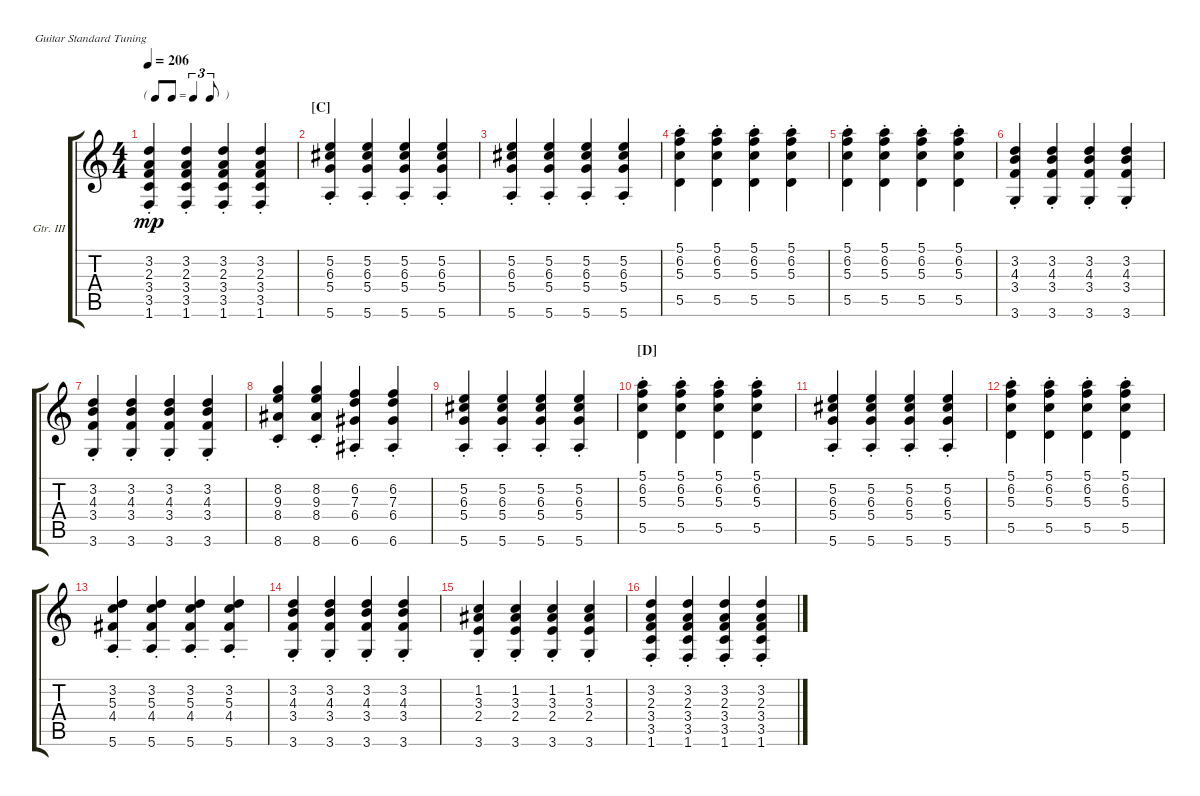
\defaultSystemsLayout 4
\bracketExtendMode groupsimilarinstruments
\firstSystemTrackNameOrientation horizontal
\otherSystemsTrackNameOrientation horizontal
\track ("Guitar III" "Gtr. III") {instrument acousticguitarsteel}
\staff {score tabs}
\tuning (E4 B3 G3 D3 A2 E2)
\ts (4 4)
\tf triplet8th
\tempo 206
\clef g2
\scale
0.25
\ks c
(1.6{st} 3.5{st} 3.4{st} 2.3{st} 3.2{st}).4{dy mp} (1.6{st} 3.5{st} 3.4{st} 2.3{st} 3.2{st}).4 (1.6{st} 3.5{st} 3.4{st} 2.3{st} 3.2{st}).4 (1.6{st} 3.5{st} 3.4{st} 2.3{st} 3.2{st}).4 |
\section ("C" "")
\scale
0.25 (5.6{st} 5.4{st} 6.3{st} 5.2{st}).4 (5.6{st} 5.4{st} 6.3{st} 5.2{st}).4 (5.6{st} 5.4{st} 6.3{st} 5.2{st}).4 (5.6{st} 5.4{st} 6.3{st} 5.2{st}).4 |
\scale
0.25 (5.6{st} 5.4{st} 6.3{st} 5.2{st}).4 (5.6{st} 5.4{st} 6.3{st} 5.2{st}).4 (5.6{st} 5.4{st} 6.3{st} 5.2{st}).4 (5.6{st} 5.4{st} 6.3{st} 5.2{st}).4 |
\scale
0.25 (5.5{st} 5.3{st} 6.2{st} 5.1{st}).4 (5.5{st} 5.3{st} 6.2{st} 5.1{st}).4 (5.5{st} 5.3{st} 6.2{st} 5.1{st}).4 (5.5{st} 5.3{st} 6.2{st} 5.1{st}).4 |
\scale
0.25 (5.5{st} 5.3{st} 6.2{st} 5.1{st}).4 (5.5{st} 5.3{st} 6.2{st} 5.1{st}).4 (5.5{st} 5.3{st} 6.2{st} 5.1{st}).4 (5.5{st} 5.3{st} 6.2{st} 5.1{st}).4 |
\scale
0.25 (3.2{st} 4.3{st} 3.4{st} 3.6{st}).4 (3.2{st} 4.3{st} 3.4{st} 3.6{st}).4 (3.2{st} 4.3{st} 3.4{st} 3.6{st}).4 (3.2{st} 4.3{st} 3.4{st} 3.6{st}).4 |
\scale
0.25 (3.2{st} 4.3{st} 3.4{st} 3.6{st}).4 (3.2{st} 4.3{st} 3.4{st} 3.6{st}).4 (3.2{st} 4.3{st} 3.4{st} 3.6{st}).4 (3.2{st} 4.3{st} 3.4{st} 3.6{st}).4 |
\scale
0.25 (8.6{st} 8.4{st} 9.3{st} 8.2{st}).4 (8.6{st} 8.4{st} 9.3{st} 8.2{st}).4 (6.2{st} 7.3{st} 6.4{st} 6.6{st}).4 (6.2{st} 7.3{st} 6.4{st} 6.6{st}).4 |
\scale
0.25 (5.6{st} 5.4{st} 6.3{st} 5.2{st}).4 (5.6{st} 5.4{st} 6.3{st} 5.2{st}).4 (5.6{st} 5.4{st} 6.3{st} 5.2{st}).4 (5.6{st} 5.4{st} 6.3{st} 5.2{st}).4 |
\section ("D" "")
\scale
0.25 (5.5{st} 5.3{st} 6.2{st} 5.1{st}).4 (5.5{st} 5.3{st} 6.2{st} 5.1{st}).4 (5.5{st} 5.3{st} 6.2{st} 5.1{st}).4 (5.5{st} 5.3{st} 6.2{st} 5.1{st}).4 |
\scale
0.25 (5.6{st} 5.4{st} 6.3{st} 5.2{st}).4 (5.6{st} 5.4{st} 6.3{st} 5.2{st}).4 (5.6{st} 5.4{st} 6.3{st} 5.2{st}).4 (5.6{st} 5.4{st} 6.3{st} 5.2{st}).4 |
\scale
0.25 (5.5{st} 5.3{st} 6.2{st} 5.1{st}).4 (5.5{st} 5.3{st} 6.2{st} 5.1{st}).4 (5.5{st} 5.3{st} 6.2{st} 5.1{st}).4 (5.5{st} 5.3{st} 6.2{st} 5.1{st}).4 |
\scale
0.25 (3.2{st} 5.3{st} 4.4{st} 5.6{st}).4 (3.2{st} 5.3{st} 4.4{st} 5.6{st}).4 (3.2{st} 5.3{st} 4.4{st} 5.6{st}).4 (3.2{st} 5.3{st} 4.4{st} 5.6{st}).4 |
\scale
0.25 (3.2{st} 4.3{st} 3.4{st} 3.6{st}).4 (3.2{st} 4.3{st} 3.4{st} 3.6{st}).4 (3.2{st} 4.3{st} 3.4{st} 3.6{st}).4 (3.2{st} 4.3{st} 3.4{st} 3.6{st}).4 |
\scale
0.25 (1.2{st} 3.3{st} 2.4{st} 3.6{st}).4 (1.2{st} 3.3{st} 2.4{st} 3.6{st}).4 (1.2{st} 3.3{st} 2.4{st} 3.6{st}).4 (1.2{st} 3.3{st} 2.4{st} 3.6{st}).4 |
\scale
0.25 (1.6{st} 3.5{st} 3.4{st} 2.3{st} 3.2{st}).4 (1.6{st} 3.5{st} 3.4{st} 2.3{st} 3.2{st}).4 (1.6{st} 3.5{st} 3.4{st} 2.3{st} 3.2{st}).4 (1.6{st} 3.5{st} 3.4{st} 2.3{st} 3.2{st}).4
